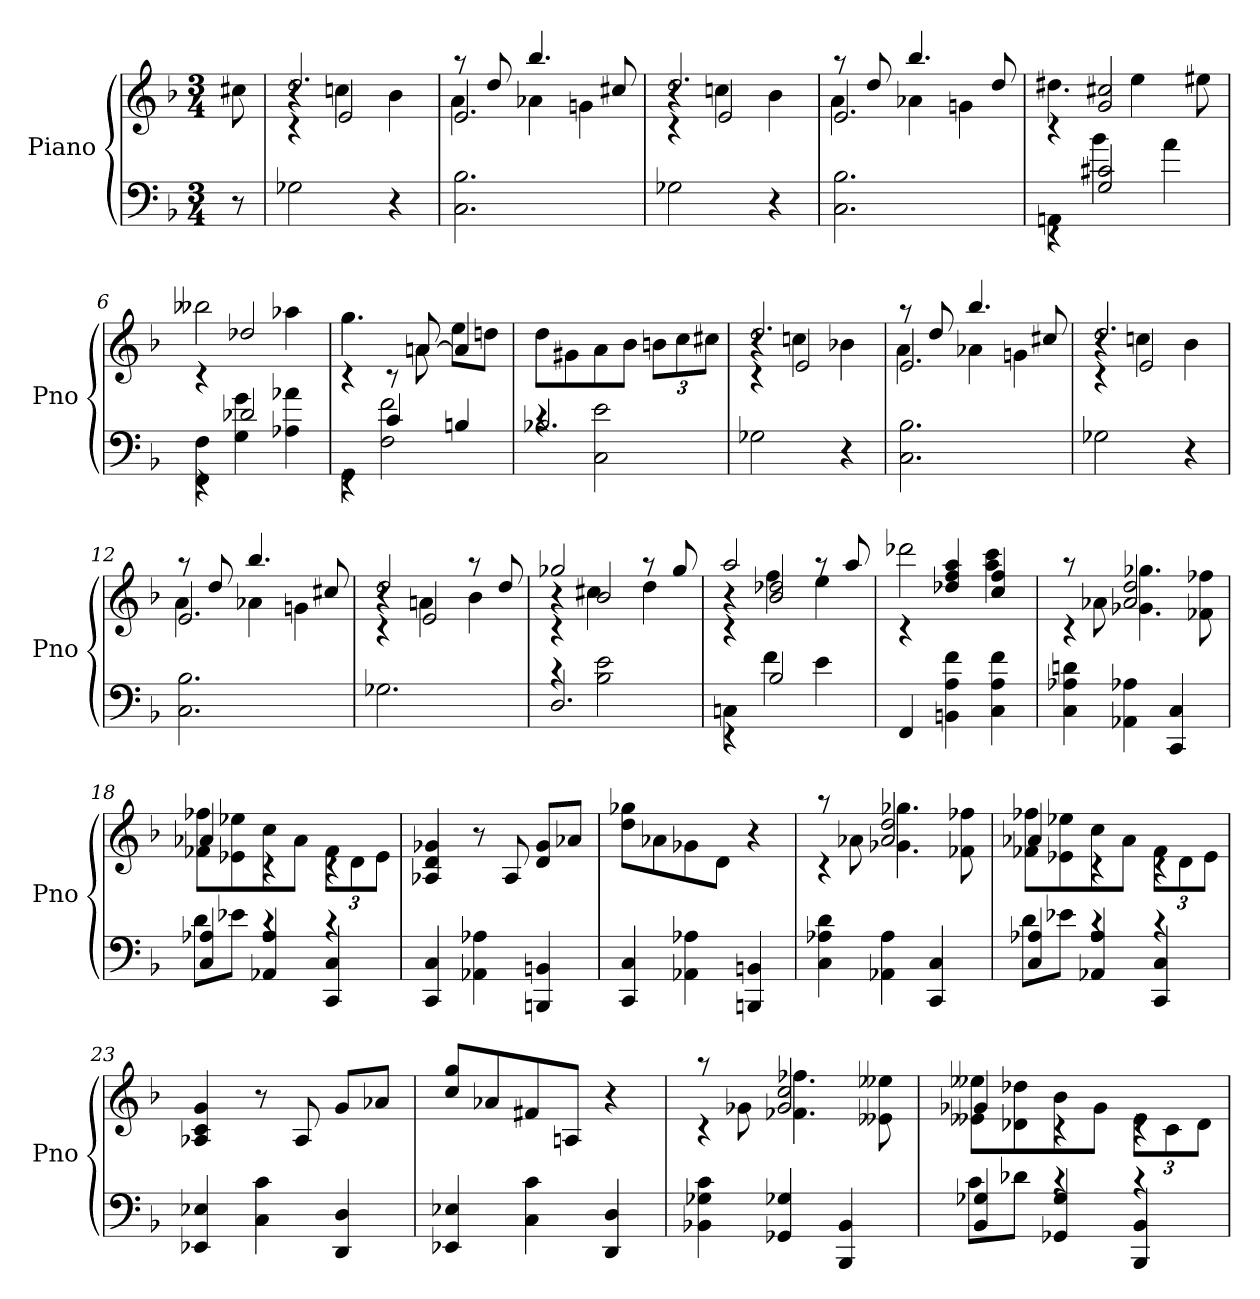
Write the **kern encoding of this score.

**kern	**kern
*part1	*part1
*staff2	*staff1
*I"Piano	*
*I'Pno	*
*clefF4	*clefG2
*k[b-]	*k[b-]
*F:	*F:
*M3/4	*M3/4
=	=
8r	8cc#X
=1	=1
*	*^
*	*	*^
2G-X	4r	4rc	2.dd
.	2e	4ccn	.
4r	.	4b-	.
=2	=2	=2	=2
2.C 2.B-	2.e	4a	8raa
.	.	.	8dd
.	.	4a-X	4.bb-
.	.	4gn	.
.	.	.	8cc#X
=3	=3	=3	=3
2G-X	4r	4rc	2.dd
.	2e	4ccn	.
4r	.	4b-	.
=4	=4	=4	=4
2.C 2.B-	2.e	4a	8raa
.	.	.	8dd
.	.	4a-X	4.bb-
.	.	4gn	.
.	.	.	8dd
*	*	*v	*v
=5	=5	=5
*^	*	*
4rEE	4AAn	4rc	4.dd#X
2G 2c#X	4b-	2g 2cc#X	.
.	.	.	4ee
.	4a	.	.
.	.	.	8ee#X
=6	=6	=6	=6
4rEE	4FF 4F	4rc	2bb--X
2d-X	4G 4g	2dd-X	.
.	4A-X 4a-X	.	4aa-X
=7	=7	=7	=7
4rEE	4GG	4rc	4.gg
4c	2F 2f	8rc	.
.	.	[8a	8an
4Bn	.	4a]	8eeL
.	.	.	8ddnJ
*	*	*v	*v
=8	=8	=8
2.B-X	4rc	8ddL
.	.	8g#X
.	2C 2e	8a
.	.	8b-J
.	.	12bnL
.	.	12cc
.	.	12cc#XJ
*v	*v	*
=9	=9
*	*^
*	*	*^
2G-X	4r	4rc	2.dd
.	2e	4ccn	.
4r	.	4b-X	.
=10	=10	=10	=10
2.C 2.B-	2.e	4a	8raa
.	.	.	8dd
.	.	4a-X	4.bb-
.	.	4gn	.
.	.	.	8cc#X
=11	=11	=11	=11
2G-X	4r	4rc	2.dd
.	2e	4ccn	.
4r	.	4b-	.
=12	=12	=12	=12
2.C 2.B-	2.e	4a	8raa
.	.	.	8dd
.	.	4a-X	4.bb-
.	.	4gn	.
.	.	.	8cc#X
=13	=13	=13	=13
2.G-X	4r	4rc	2dd
.	2e	4an	.
.	.	4b-	8raa
.	.	.	8dd
=14	=14	=14	=14
*^	*	*	*
2.D	4rc	4r	4rc	2gg-X
.	2B- 2e	2b-	4cc#X	.
.	.	.	4dd	8raa
.	.	.	.	8gg-
=15	=15	=15	=15	=15
4rEE	4Cn	4r	4rc	2aa
2B-	4f	2b- 2dd-X	4ff	.
.	4e	.	4ee	8raa
.	.	.	.	8aa
*v	*v	*	*	*
*	*	*v	*v
=16	=16	=16
4FF	4rc	2ddd-X
4BBn 4A 4f	4dd-X 4ff 4aa	.
4C 4A 4f	4cc 4ff	4aa 4ccc
=17	=17	=17
4C 4A-X 4dn	4rc	8raa
.	.	8a-X
4AA-X 4A-X	2a- 2dd	4.g-X 4.gg-X
4CC 4C	.	.
.	.	8f-X 8ff-X
=18	=18	=18
*^	*	*
4C 4A-X	8dL	4a-X	8f-X 8ff-XL
.	8e-XJ	.	8e-X 8ee-X
4AA-X 4A-	4rc	4rc	8cc
.	.	.	8a-J
4CC 4C	4rc	4rc	12f-L
.	.	.	12d
.	.	.	12e-J
*v	*v	*	*
*	*v	*v
=19	=19
4CC 4C	4A-X 4d 4g-X
4AA-X 4A-X	8r
.	8A-
4BBBn 4BBn	8d 8g-L
.	8a-XJ
=20	=20
4CC 4C	8dd 8gg-XL
.	8a-X
4AA-X 4A-X	8g-X
.	8dJ
4BBBn 4BBn	4r
=21	=21
*	*^
4C 4A-X 4d	4rc	8raa
.	.	8a-X
4AA-X 4A-	2a- 2dd	4.g-X 4.gg-X
4CC 4C	.	.
.	.	8f-X 8ff-X
=22	=22	=22
*^	*	*
4C 4A-X	8dL	4a-X	8f-X 8ff-XL
.	8e-XJ	.	8e-X 8ee-X
4AA-X 4A-	4rc	4rc	8cc
.	.	.	8a-J
4CC 4C	4rc	4rc	12f-L
.	.	.	12d
.	.	.	12e-J
*v	*v	*	*
*	*v	*v
=23	=23
4EE-X 4E-X	4A-X 4c 4g
4C 4c	8r
.	8A-
4DD 4D	8gL
.	8a-XJ
=24	=24
4EE-X 4E-X	8cc 8ggL
.	8a-X
4C 4c	8f#X
.	8AnJ
4DD 4D	4r
=25	=25
*	*^
4BB-X 4G-X 4c	4rc	8raa
.	.	8g-X
4GG-X 4G-X	2g- 2cc	4.f-X 4.ff-X
4BBB- 4BB-	.	.
.	.	8e--X 8ee--X
=26	=26	=26
*^	*	*
4BB- 4G-X	8cL	4g-X	8e--X 8ee--XL
.	8d-XJ	.	8d-X 8dd-X
4GG-X 4G-	4rc	4rc	8b-
.	.	.	8g-J
4BBB- 4BB-	4rc	4rc	12e--L
.	.	.	12c
.	.	.	12d-J
*v	*v	*	*
*	*v	*v
=	=
*-	*-
